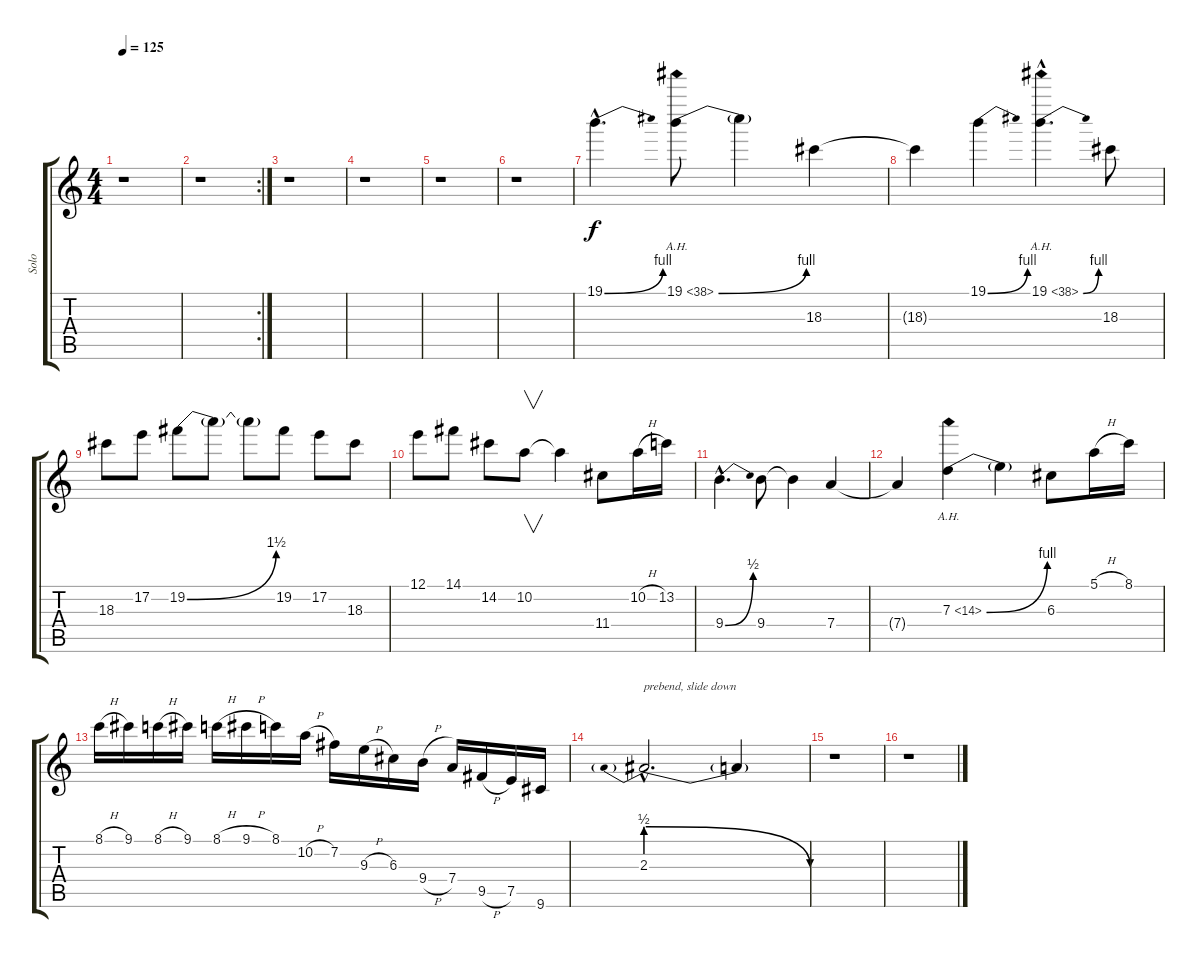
\track ("Solo" "Solo") {instrument overdrivenguitar}
\staff {score tabs}
\tuning (E4 B3 G3 D3 A2 E2) {hide}
\ts (4 4)
\tempo 125
\clef g2
\ks c
r.1{dy f} |
\rc 2
r.1 |
r.1 |
r.1 |
r.1 |
r.1 |
19.1{be (bend 0 0 60 4) hac}.4{d} 19.1{be (bend 0 0 60 4) ah 19}.8 19.1{t}.4 18.3.4 |
18.3{t}.4 19.1{be (bend 0 0 60 4)}.4 19.1{be (bend 0 0 60 4) ah 19 hac}.4{d} 18.3.8 |
18.3.8 17.2.8 19.2{be (bend 0 0 60 6)}.8 19.2{t}.8 19.2{t}.8 19.2.8 17.2.8 18.3.8 |
12.1.8 14.1.8 14.2.8 10.2.8{v} 10.2{t}.4 11.4.8 10.2{h}.16 13.2.16 |
9.4{be (bend 0 0 60 2) hac}.4{d} 9.4.8 9.4{t}.4 7.4.4 |
7.4{t}.4 7.3{be (bend 0 0 60 4) ah 7}.4 7.3{t}.4 6.3.8 5.1{h}.16 8.1.16 |
8.1{h}.16 9.1.16 8.1{h}.16 9.1.16 8.1{h}.16 9.1{h}.16 8.1.16 10.2{h}.16 7.2.16 9.3{h}.16 6.3.16 9.4{h}.16 7.4.16 9.5{h}.16 7.5.16 9.6.16 |
2.3{be (prebendrelease 0 2 60 0) hac}.2{d txt "prebend, slide down"} 2.3{t}.4 |
r.1 |
r.1
